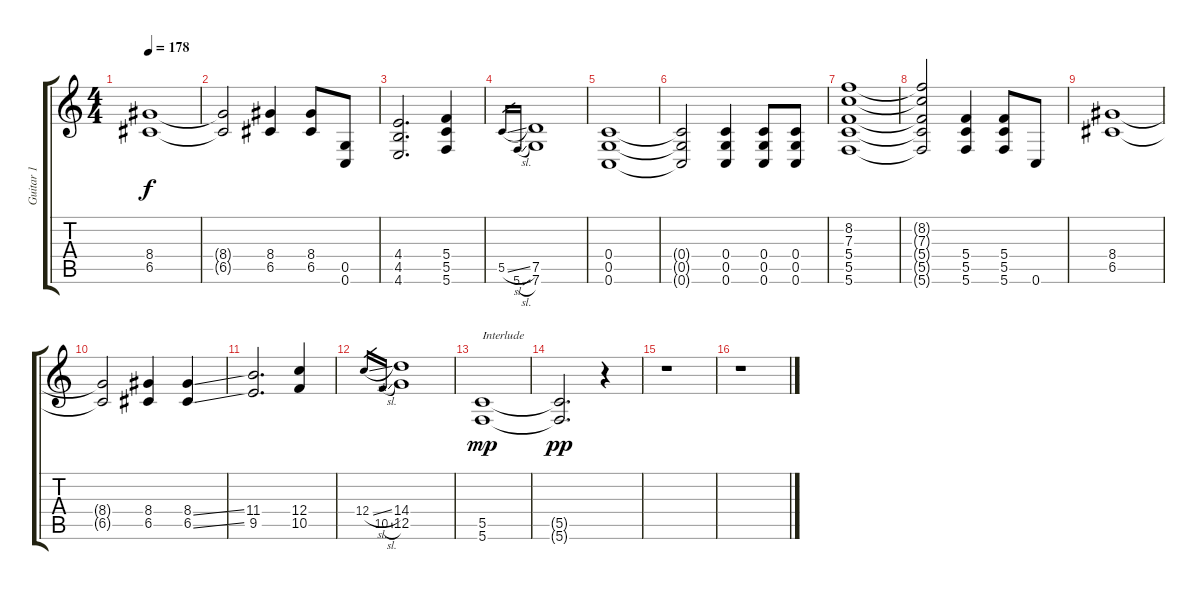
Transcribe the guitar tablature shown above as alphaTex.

\track ("Guitar 1" "Guitar 1") {instrument distortionguitar}
\staff {score tabs}
\tuning (D4 A3 F3 C3 G2 C2) {hide}
\ts (4 4)
\tempo 178
\clef g2
\ks c
(8.4 6.5).1{dy f} |
(8.4{t} 6.5{t}).2 (8.4 6.5).4 (8.4 6.5).8 (0.5 0.6).8 |
(4.4 4.5 4.6).2{d} (5.4 5.5 5.6).4 |
5.5{sl}.16{gr} 5.6{sl}.16{gr} (7.5 7.6).1 |
(0.4 0.5 0.6).1 |
(0.4{t} 0.5{t} 0.6{t}).2 (0.4 0.5 0.6).4 (0.4 0.5 0.6).8 (0.4 0.5 0.6).8 |
(8.2 7.3 5.4 5.5 5.6).1 |
(8.2{t} 7.3{t} 5.4{t} 5.5{t} 5.6{t}).2 (5.4 5.5 5.6).4 (5.4 5.5 5.6).8 0.6.8 |
(8.4 6.5).1 |
(8.4{t} 6.5{t}).2 (8.4 6.5).4 (8.4{ss} 6.5{ss}).4 |
(11.4 9.5).2{d} (12.4 10.5).4 |
12.4{sl}.16{gr} 10.5{sl}.16{gr} (14.4 12.5).1 |
(5.5 5.6).1{txt "Interlude" dy mp} |
(5.5{t} 5.6{t}).2{d dy pp} r.4 |
r.1 |
r.1
